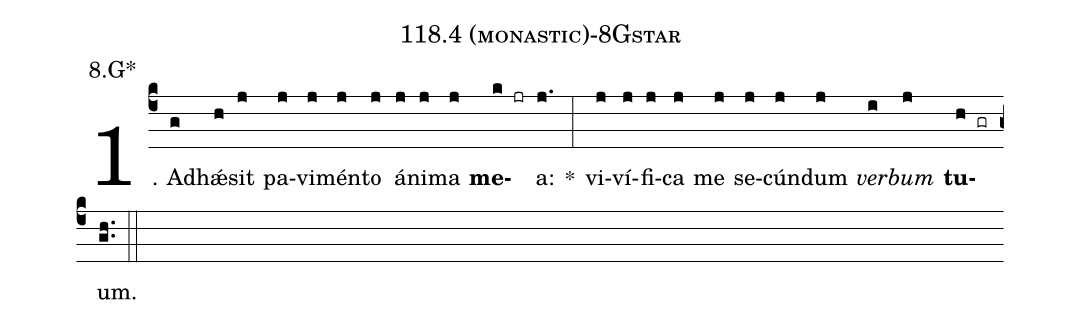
name: 118.4 (monastic)-8Gstar;
annotation: 8.G*;
%%
(c4)1. Ad(g)hǽ(h)sit(j) pa(j)vi(j)mén(j)to(j) á(j)ni(j)ma(j) <b>me</b>(k jr)a:(j.) *(:) vi(j)ví(j)fi(j)ca(j) me(j) se(j)cún(j)dum(j) <i>ver</i>(i)<i>bum</i>(j) <b>tu</b>(h gr)um.(gh..) (::)
